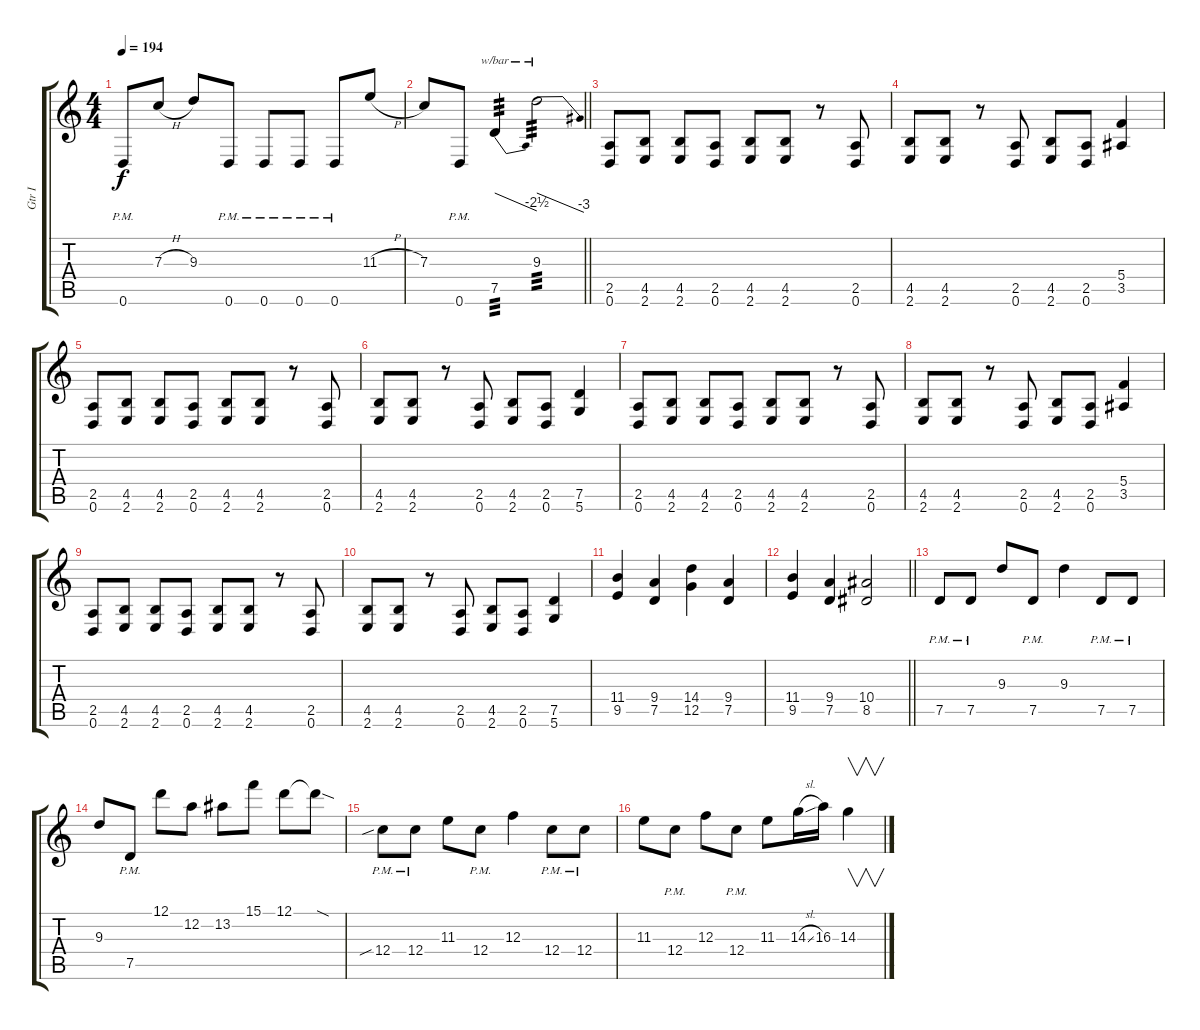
\track ("Gtr I" "Gtr I") {instrument distortionguitar}
\staff {score tabs}
\tuning (D4 A3 F3 C3 G2 D2) {hide}
\ts (4 4)
\tempo 194
\clef g2
\ks c
0.6{pm}.8{dy f} 7.3{h}.8 9.3.8 0.6{pm}.8 0.6{pm}.8 0.6{pm}.8 0.6{pm}.8 11.3{h}.8 |
\barLineRight lightlight
7.3.8 0.6{pm}.8 7.5.4{tbe (dive default 0 0 60 -10) tp 3} 9.3.2{tbe (dive default 0 0 60 -12) tp 3 instrument guitarfretnoise} |
(2.5 0.6).8{volume 11 balance 1 instrument distortionguitar} (4.5 2.6).8 (4.5 2.6).8 (2.5 0.6).8 (4.5 2.6).8 (4.5 2.6).8 r.8 (2.5 0.6).8 |
(4.5 2.6).8 (4.5 2.6).8 r.8 (2.5 0.6).8 (4.5 2.6).8 (2.5 0.6).8 (5.4 3.5).4 |
(2.5 0.6).8 (4.5 2.6).8 (4.5 2.6).8 (2.5 0.6).8 (4.5 2.6).8 (4.5 2.6).8 r.8 (2.5 0.6).8 |
(4.5 2.6).8 (4.5 2.6).8 r.8 (2.5 0.6).8 (4.5 2.6).8 (2.5 0.6).8 (7.5 5.6).4 |
(2.5 0.6).8 (4.5 2.6).8 (4.5 2.6).8 (2.5 0.6).8 (4.5 2.6).8 (4.5 2.6).8 r.8 (2.5 0.6).8 |
(4.5 2.6).8 (4.5 2.6).8 r.8 (2.5 0.6).8 (4.5 2.6).8 (2.5 0.6).8 (5.4 3.5).4 |
(2.5 0.6).8 (4.5 2.6).8 (4.5 2.6).8 (2.5 0.6).8 (4.5 2.6).8 (4.5 2.6).8 r.8 (2.5 0.6).8 |
(4.5 2.6).8 (4.5 2.6).8 r.8 (2.5 0.6).8 (4.5 2.6).8 (2.5 0.6).8 (7.5 5.6).4 |
(11.4 9.5).4{volume 12} (9.4 7.5).4 (14.4 12.5).4 (9.4 7.5).4 |
\barLineRight lightlight
(11.4 9.5).4 (9.4 7.5).4 (10.4 8.5).2 |
7.5{pm}.8{volume 16 balance 1} 7.5{pm}.8 9.3.8 7.5{pm}.8 9.3.4 7.5{pm}.8 7.5{pm}.8 |
9.3.8 7.5{pm}.8 12.1.8 12.2.8 13.2.8 15.1.8 12.1.8 12.1{sod t}.8 |
12.4{sib pm}.8 12.4{pm}.8 11.3.8 12.4{pm}.8 12.3.4 12.4{pm}.8 12.4{pm}.8 |
11.3.8 12.4{pm}.8 12.3.8 12.4{pm}.8 11.3.8 14.3{sl}.16 16.3.16 14.3.4{v}
